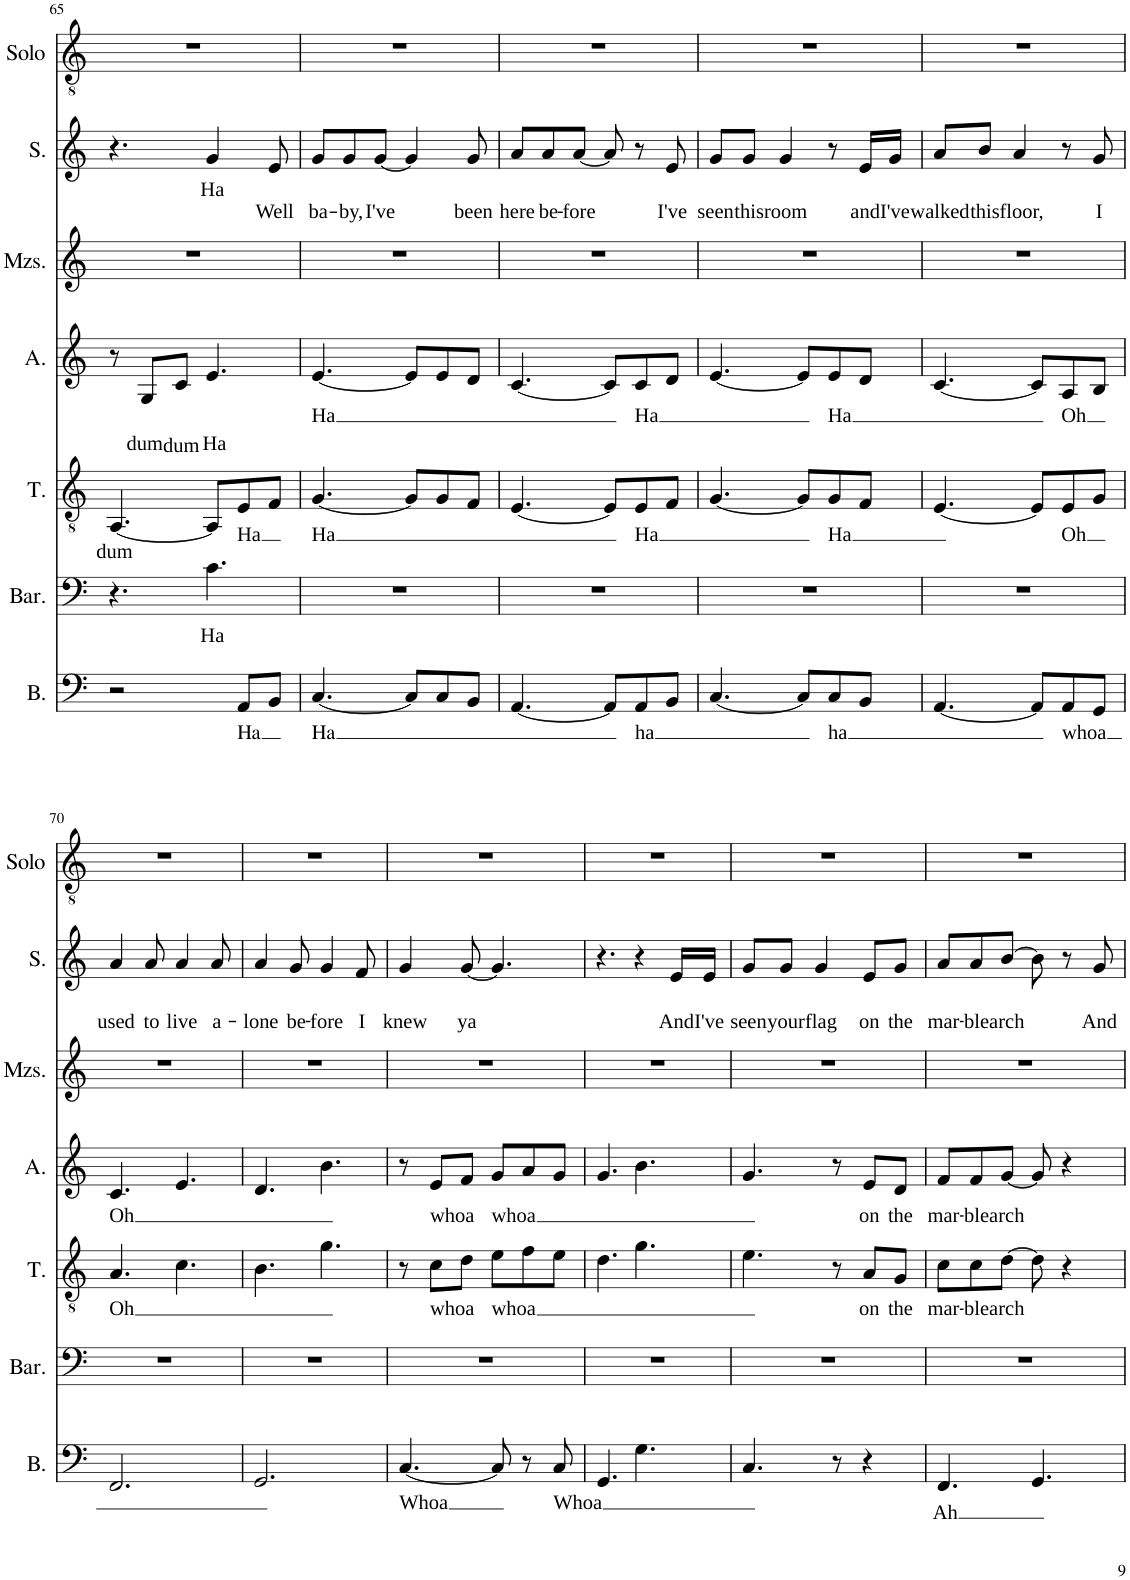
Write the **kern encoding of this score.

**kern	**text	**kern	**text	**kern	**text	**kern	**text	**kern	**kern	**text	**text	**kern
*part7	*part7	*part6	*part6	*part5	*part5	*part4	*part4	*part3	*part2	*part2	*part2	*part1
*staff7	*staff7	*staff6	*staff6	*staff5	*staff5	*staff4	*staff4	*staff3	*staff2	*staff2	*staff2	*staff1
*I"Bass	*	*I"Bari	*	*I"Tenor	*	*I"Alto	*	*I"Mezzo-soprano	*I"Sop	*	*	*I"Solo
*I'B.	*	*I'Bar.	*	*I'T.	*	*I'A.	*	*I'Mzs.	*I'S.	*	*	*I'Solo
!!LO:PB:g=z
*clefF4	*	*clefF4	*	*clefGv2	*	*clefG2	*	*clefG2	*clefG2	*	*	*clefGv2
*k[]	*	*k[]	*	*k[]	*	*k[]	*	*k[]	*k[]	*	*	*k[]
*M6/8	*	*M6/8	*	*M6/8	*	*M6/8	*	*M6/8	*M6/8	*	*	*M6/8
=65	=65	=65	=65	=65	=65	=65	=65	=65	=65	=65	=65	=65
!	!	!	!	!	!LO:LY:b	!	!	!	!	!	!	!
2r	.	4.r	.	[4.AA/	dum	8r	.	2.r	4.r	.	.	2.r
!	!	!	!	!	!	!	!LO:LY:b	!	!	!	!	!
.	.	.	.	.	.	8G/L	dum	.	.	.	.	.
!	!	!	!	!	!	!	!LO:LY:b	!	!	!	!	!
.	.	.	.	.	.	8c/J	dum	.	.	.	.	.
!	!	!	!LO:LY:b	!	!	!	!LO:LY:b	!	!	!LO:LY:b	!	!
.	.	4.c\	Ha	8AA/L]	.	4.e/	Ha	.	4g/	Ha	.	.
!	!LO:LY:b	!	!	!	!LO:LY:b	!	!	!	!	!	!	!
8AA/L	Ha	.	.	8E/	Ha	.	.	.	.	.	.	.
!	!	!	!	!	!	!	!	!	!	!	!LO:LY:b	!
8BB/J	.	.	.	8F/J	.	.	.	.	8e/	.	Well	.
=66	=66	=66	=66	=66	=66	=66	=66	=66	=66	=66	=66	=66
!	!LO:LY:b	!	!	!	!LO:LY:b	!	!LO:LY:b	!	!	!	!LO:LY:b	!
[4.C/	Ha	2.r	.	[4.G/	Ha	[4.e/	Ha	2.r	8g/L	.	ba-	2.r
!	!	!	!	!	!	!	!	!	!	!	!LO:LY:b	!
.	.	.	.	.	.	.	.	.	8g/	.	-by,	.
!	!	!	!	!	!	!	!	!	!	!	!LO:LY:b	!
.	.	.	.	.	.	.	.	.	[8g/J	.	I've	.
8C/L]	.	.	.	8G/L]	.	8e/L]	.	.	4g/]	.	.	.
8C/	.	.	.	8G/	.	8e/	.	.	.	.	.	.
!	!	!	!	!	!	!	!	!	!	!	!LO:LY:b	!
8BB/J	.	.	.	8F/J	.	8d/J	.	.	8g/	.	been	.
=67	=67	=67	=67	=67	=67	=67	=67	=67	=67	=67	=67	=67
!	!	!	!	!	!	!	!	!	!	!	!LO:LY:b	!
[4.AA/	.	2.r	.	[4.E/	.	[4.c/	.	2.r	8a/L	.	here	2.r
!	!	!	!	!	!	!	!	!	!	!	!LO:LY:b	!
.	.	.	.	.	.	.	.	.	8a/	.	be-	.
!	!	!	!	!	!	!	!	!	!	!	!LO:LY:b	!
.	.	.	.	.	.	.	.	.	[8a/J	.	-fore	.
8AA/L]	.	.	.	8E/L]	.	8c/L]	.	.	8a/]	.	.	.
!	!LO:LY:b	!	!	!	!LO:LY:b	!	!LO:LY:b	!	!	!	!	!
8AA/	ha	.	.	8E/	Ha	8c/	Ha	.	8r	.	.	.
!	!	!	!	!	!	!	!	!	!	!	!LO:LY:b	!
8BB/J	.	.	.	8F/J	.	8d/J	.	.	8e/	.	I've	.
=68	=68	=68	=68	=68	=68	=68	=68	=68	=68	=68	=68	=68
!	!	!	!	!	!	!	!	!	!	!	!LO:LY:b	!
[4.C/	.	2.r	.	[4.G/	.	[4.e/	.	2.r	8g/L	.	seen	2.r
!	!	!	!	!	!	!	!	!	!	!	!LO:LY:b	!
.	.	.	.	.	.	.	.	.	8g/J	.	this	.
!	!	!	!	!	!	!	!	!	!	!	!LO:LY:b	!
.	.	.	.	.	.	.	.	.	4g/	.	room	.
8C/L]	.	.	.	8G/L]	.	8e/L]	.	.	.	.	.	.
!	!LO:LY:b	!	!	!	!LO:LY:b	!	!LO:LY:b	!	!	!	!	!
8C/	ha	.	.	8G/	Ha	8e/	Ha	.	8r	.	.	.
!	!	!	!	!	!	!	!	!	!	!	!LO:LY:b	!
8BB/J	.	.	.	8F/J	.	8d/J	.	.	16e/LL	.	and	.
!	!	!	!	!	!	!	!	!	!	!	!LO:LY:b	!
.	.	.	.	.	.	.	.	.	16g/JJ	.	I've	.
=69	=69	=69	=69	=69	=69	=69	=69	=69	=69	=69	=69	=69
!	!	!	!	!	!	!	!	!	!	!	!LO:LY:b	!
[4.AA/	.	2.r	.	[4.E/	.	[4.c/	.	2.r	8a/L	.	walked	2.r
!	!	!	!	!	!	!	!	!	!	!	!LO:LY:b	!
.	.	.	.	.	.	.	.	.	8b/J	.	this	.
!	!	!	!	!	!	!	!	!	!	!	!LO:LY:b	!
.	.	.	.	.	.	.	.	.	4a/	.	floor,	.
8AA/L]	.	.	.	8E/L]	.	8c/L]	.	.	.	.	.	.
!	!LO:LY:b	!	!	!	!LO:LY:b	!	!LO:LY:b	!	!	!	!	!
8AA/	whoa	.	.	8E/	Oh	8A/	Oh	.	8r	.	.	.
!	!	!	!	!	!	!	!	!	!	!	!LO:LY:b	!
8GG/J	.	.	.	8G/J	.	8B/J	.	.	8g/	.	I	.
!!LO:LB:g=z
=70	=70	=70	=70	=70	=70	=70	=70	=70	=70	=70	=70	=70
!	!	!	!	!	!LO:LY:b	!	!LO:LY:b	!	!	!	!LO:LY:b	!
2.FF/	.	2.r	.	4.A/	Oh	4.c/	Oh	2.r	4a/	.	used	2.r
!	!	!	!	!	!	!	!	!	!	!	!LO:LY:b	!
.	.	.	.	.	.	.	.	.	8a/	.	to	.
!	!	!	!	!	!	!	!	!	!	!	!LO:LY:b	!
.	.	.	.	4.c\	.	4.e/	.	.	4a/	.	live	.
!	!	!	!	!	!	!	!	!	!	!	!LO:LY:b	!
.	.	.	.	.	.	.	.	.	8a/	.	a-	.
=71	=71	=71	=71	=71	=71	=71	=71	=71	=71	=71	=71	=71
!	!	!	!	!	!	!	!	!	!	!	!LO:LY:b	!
2.GG/	.	2.r	.	4.B\	.	4.d/	.	2.r	4a/	.	-lone	2.r
!	!	!	!	!	!	!	!	!	!	!	!LO:LY:b	!
.	.	.	.	.	.	.	.	.	8g/	.	be-	.
!	!	!	!	!	!	!	!	!	!	!	!LO:LY:b	!
.	.	.	.	4.g\	.	4.b\	.	.	4g/	.	-fore	.
!	!	!	!	!	!	!	!	!	!	!	!LO:LY:b	!
.	.	.	.	.	.	.	.	.	8f/	.	I	.
=72	=72	=72	=72	=72	=72	=72	=72	=72	=72	=72	=72	=72
!	!LO:LY:b	!	!	!	!	!	!	!	!	!	!LO:LY:b	!
[4.C/	Whoa	2.r	.	8r	.	8r	.	2.r	4g/	.	knew	2.r
!	!	!	!	!	!LO:LY:b	!	!LO:LY:b	!	!	!	!	!
.	.	.	.	8c\L	whoa	8e/L	whoa	.	.	.	.	.
!	!	!	!	!	!	!	!	!	!	!	!LO:LY:b	!
.	.	.	.	8d\J	.	8f/J	.	.	[8g/	.	ya	.
!	!	!	!	!	!LO:LY:b	!	!LO:LY:b	!	!	!	!	!
8C/]	.	.	.	8e\L	whoa	8g/L	whoa	.	4.g/]	.	.	.
8r	.	.	.	8f\	.	8a/	.	.	.	.	.	.
!	!LO:LY:b	!	!	!	!	!	!	!	!	!	!	!
8C/	Whoa	.	.	8e\J	.	8g/J	.	.	.	.	.	.
=73	=73	=73	=73	=73	=73	=73	=73	=73	=73	=73	=73	=73
4.GG/	.	2.r	.	4.d\	.	4.g/	.	2.r	4.r	.	.	2.r
4.G\	.	.	.	4.g\	.	4.b\	.	.	4r	.	.	.
!	!	!	!	!	!	!	!	!	!	!	!LO:LY:b	!
.	.	.	.	.	.	.	.	.	16e/LL	.	And	.
!	!	!	!	!	!	!	!	!	!	!	!LO:LY:b	!
.	.	.	.	.	.	.	.	.	16e/JJ	.	I've	.
=74	=74	=74	=74	=74	=74	=74	=74	=74	=74	=74	=74	=74
!	!	!	!	!	!	!	!	!	!	!	!LO:LY:b	!
4.C/	.	2.r	.	4.e\	.	4.g/	.	2.r	8g/L	.	seen	2.r
!	!	!	!	!	!	!	!	!	!	!	!LO:LY:b	!
.	.	.	.	.	.	.	.	.	8g/J	.	your	.
!	!	!	!	!	!	!	!	!	!	!	!LO:LY:b	!
.	.	.	.	.	.	.	.	.	4g/	.	flag	.
8r	.	.	.	8r	.	8r	.	.	.	.	.	.
!	!	!	!	!	!LO:LY:b	!	!LO:LY:b	!	!	!	!LO:LY:b	!
4r	.	.	.	8A/L	on	8e/L	on	.	8e/L	.	on	.
!	!	!	!	!	!LO:LY:b	!	!LO:LY:b	!	!	!	!LO:LY:b	!
.	.	.	.	8G/J	the	8d/J	the	.	8g/J	.	the	.
=75	=75	=75	=75	=75	=75	=75	=75	=75	=75	=75	=75	=75
!	!LO:LY:b	!	!	!	!LO:LY:b	!	!LO:LY:b	!	!	!	!LO:LY:b	!
4.FF/	Ah	2.r	.	8c\L	mar-	8f/L	mar-	2.r	8a/L	.	mar-	2.r
!	!	!	!	!	!LO:LY:b	!	!LO:LY:b	!	!	!	!LO:LY:b	!
.	.	.	.	8c\	-ble	8f/	-ble	.	8a/	.	-ble	.
!	!	!	!	!	!LO:LY:b	!	!LO:LY:b	!	!	!	!LO:LY:b	!
.	.	.	.	[8d\J	arch	[8g/J	arch	.	[8b/J	.	arch	.
4.GG/	.	.	.	8d\]	.	8g/]	.	.	8b\]	.	.	.
.	.	.	.	4r	.	4r	.	.	8r	.	.	.
!	!	!	!	!	!	!	!	!	!	!	!LO:LY:b	!
.	.	.	.	.	.	.	.	.	8g/	.	And	.
=	=	=	=	=	=	=	=	=	=	=	=	=
*-	*-	*-	*-	*-	*-	*-	*-	*-	*-	*-	*-	*-
